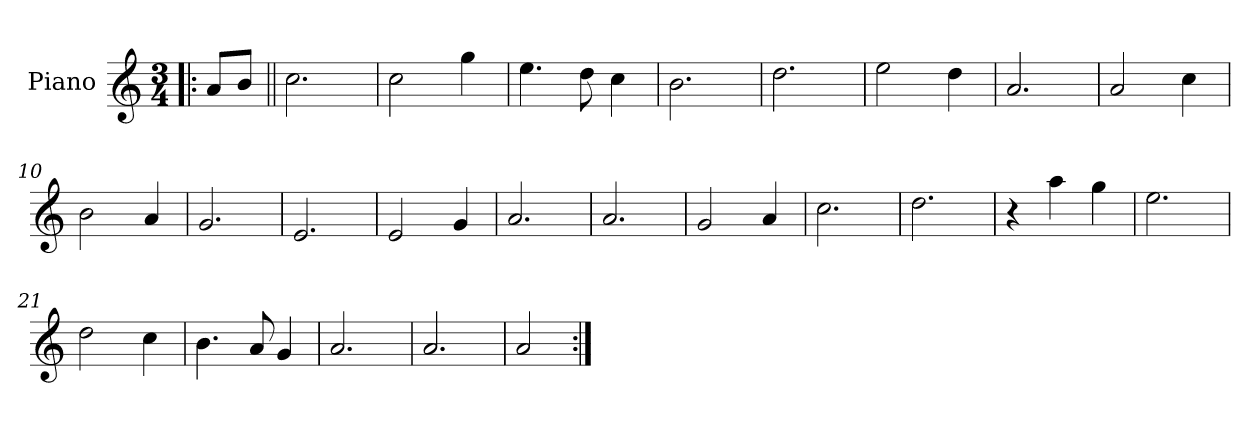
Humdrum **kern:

**kern
*part1
*staff1
*I"Piano
*I'Pno
*clefG2
*k[]
*M3/4
=1!|:
8a/L
8b/J
=2||
2.cc\
=3
2cc\
4gg\
=4
4.ee\
8dd\
4cc\
=5
2.b\
=6
2.dd\
=7
2ee\
4dd\
=8
2.a/
=9
2a/
4cc\
=10
2b\
4a/
=11
2.g/
=12
2.e/
=13
2e/
4g/
=14
2.a/
=15
2.a/
=16
2g/
4a/
=17
2.cc\
=18
2.dd\
=19
4r
4aa\
4gg\
=20
2.ee\
=21
2dd\
4cc\
=22
4.b\
8a/
4g/
=23
2.a/
=24
2.a/
=25
2a/
=:|!
*-
